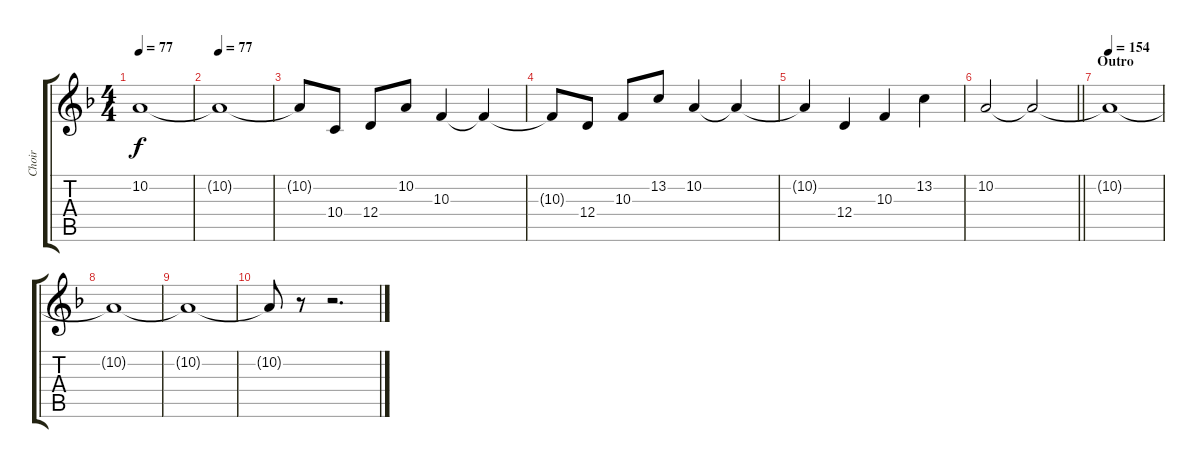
\track ("Choir" "Choir") {instrument choiraahs}
\staff {score tabs}
\tuning (E4 B3 G3 D3 A2 D2) {hide}
\ts (4 4)
\tempo 77
\clef g2
\ks f
10.2{t}.1{dy f} |
\tempo 77
10.2{t}.1 |
10.2{t}.8 10.4.8 12.4.8 10.2.8 10.3.4 10.3{t}.4 |
10.3{t}.8 12.4.8 10.3.8 13.2.8 10.2.4 10.2{t}.4 |
10.2{t}.4 12.4.4 10.3.4 13.2.4 |
\barLineRight lightlight
10.2.2 10.2{t}.2 |
\section ("" "Outro")
\tempo 154
10.2{t}.1 |
10.2{t}.1 |
10.2{t}.1 |
10.2{t}.8 r.8 r.2{d}
